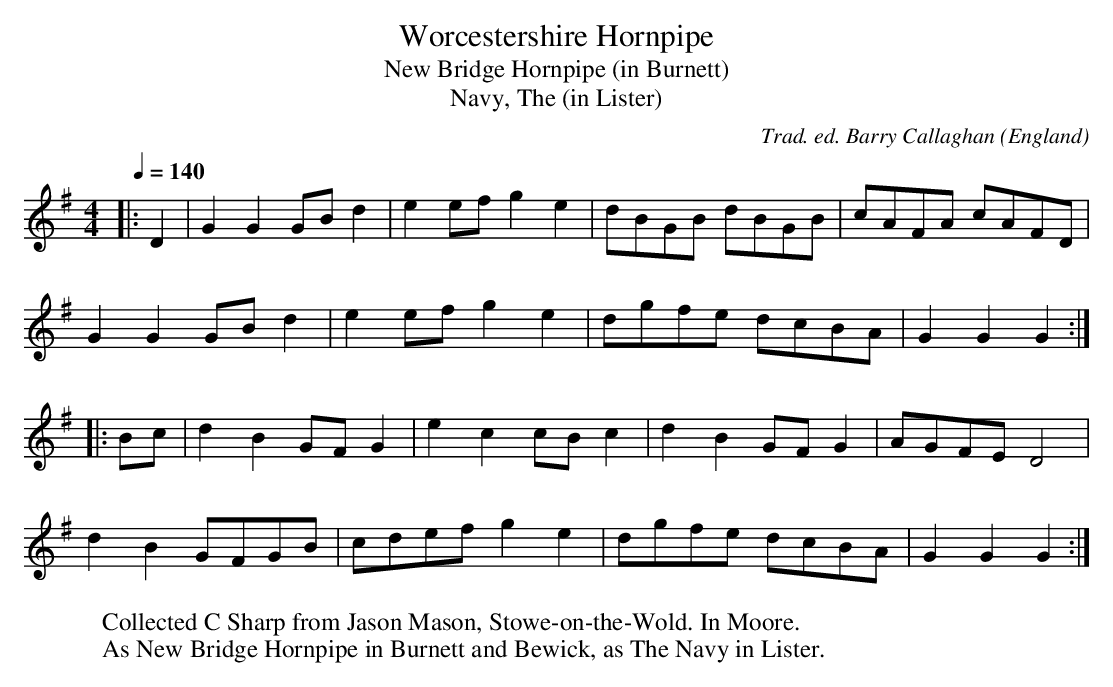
X:1
T:Worcestershire Hornpipe
T:New Bridge Hornpipe (in Burnett)
T:Navy, The (in Lister)
Q:1/4=140
C:Trad. ed. Barry Callaghan
O:England
M:4/4
L:1/8
Q:1/4=140
K:G
|:D2|G2G2 GBd2|e2ef g2e2|dBGB dBGB|cAFA cAFD|
G2G2 GBd2|e2ef g2e2|dgfe dcBA|G2G2 G2:|
|:Bc|d2B2 GFG2|e2c2 cBc2|d2B2 GFG2|AGFE D4|
d2B2 GFGB|cdef g2e2|dgfe dcBA|G2G2 G2:|]
W:Collected C Sharp from Jason Mason, Stowe-on-the-Wold. In Moore.
W:As New Bridge Hornpipe in Burnett and Bewick, as The Navy in Lister.
